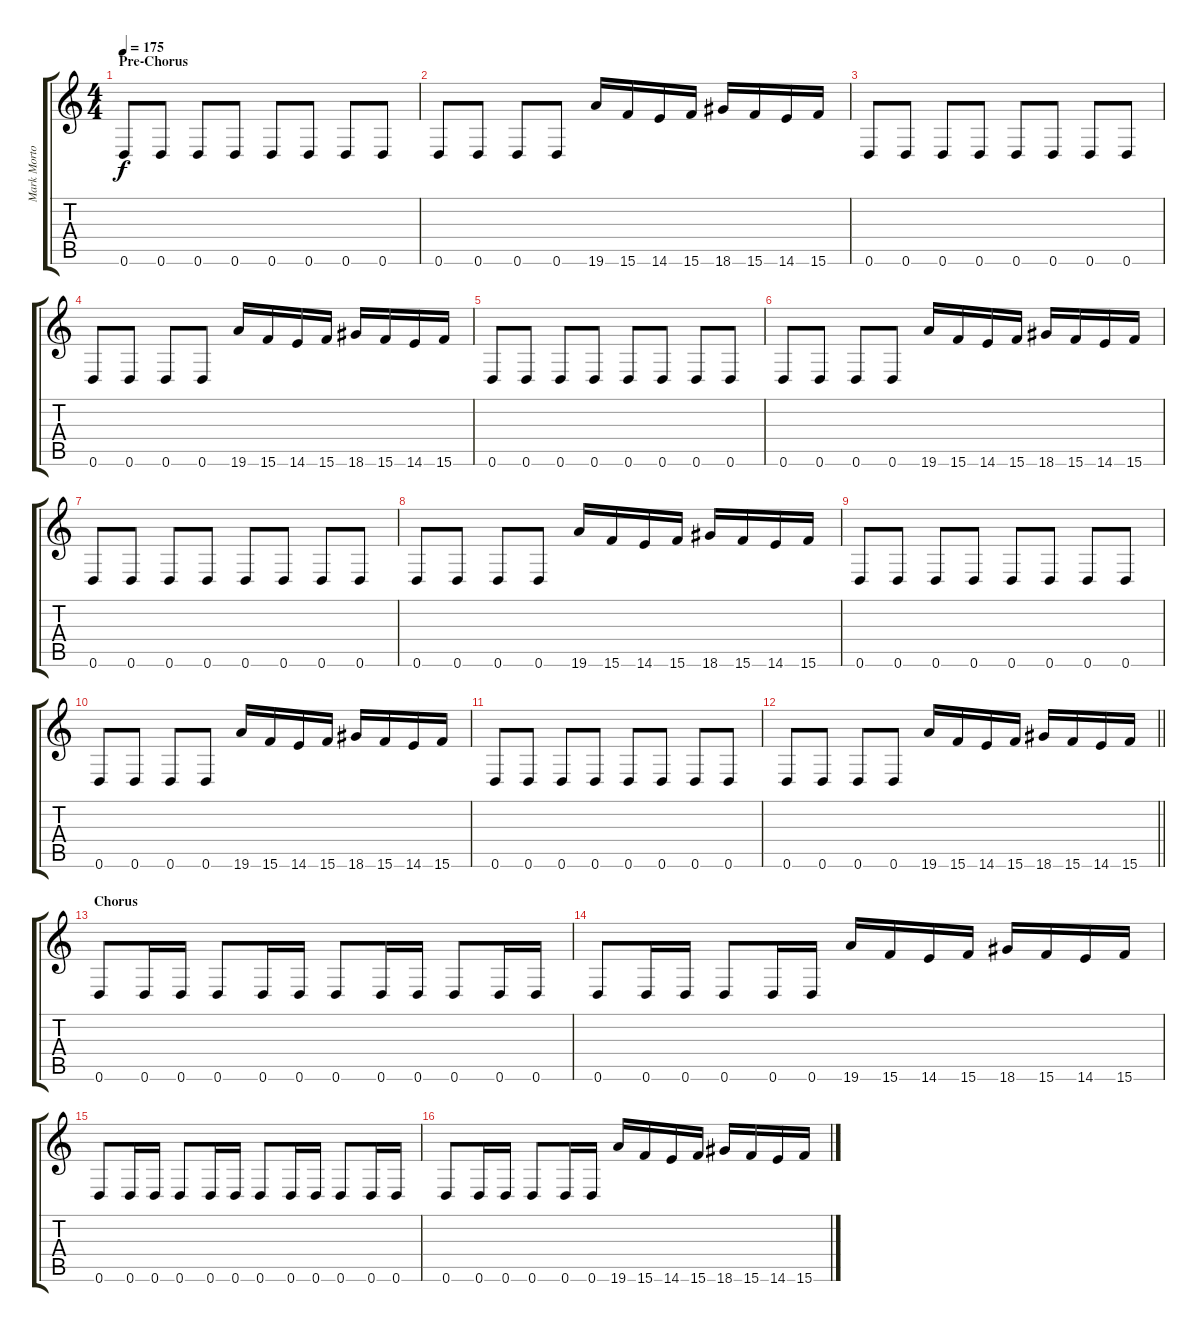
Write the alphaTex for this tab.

\track ("Mark Morton" "Mark Morto") {instrument distortionguitar}
\staff {score tabs}
\tuning (E4 B3 G3 D3 A2 D2) {hide}
\ts (4 4)
\section ("" "Pre-Chorus")
\tempo 175
\clef g2
\ks c
0.6.8{dy f} 0.6.8 0.6.8 0.6.8 0.6.8 0.6.8 0.6.8 0.6.8 |
0.6.8 0.6.8 0.6.8 0.6.8 19.6.16 15.6.16 14.6.16 15.6.16 18.6.16 15.6.16 14.6.16 15.6.16 |
0.6.8 0.6.8 0.6.8 0.6.8 0.6.8 0.6.8 0.6.8 0.6.8 |
0.6.8 0.6.8 0.6.8 0.6.8 19.6.16 15.6.16 14.6.16 15.6.16 18.6.16 15.6.16 14.6.16 15.6.16 |
0.6.8 0.6.8 0.6.8 0.6.8 0.6.8 0.6.8 0.6.8 0.6.8 |
0.6.8 0.6.8 0.6.8 0.6.8 19.6.16 15.6.16 14.6.16 15.6.16 18.6.16 15.6.16 14.6.16 15.6.16 |
0.6.8 0.6.8 0.6.8 0.6.8 0.6.8 0.6.8 0.6.8 0.6.8 |
0.6.8 0.6.8 0.6.8 0.6.8 19.6.16 15.6.16 14.6.16 15.6.16 18.6.16 15.6.16 14.6.16 15.6.16 |
0.6.8 0.6.8 0.6.8 0.6.8 0.6.8 0.6.8 0.6.8 0.6.8 |
0.6.8 0.6.8 0.6.8 0.6.8 19.6.16 15.6.16 14.6.16 15.6.16 18.6.16 15.6.16 14.6.16 15.6.16 |
0.6.8 0.6.8 0.6.8 0.6.8 0.6.8 0.6.8 0.6.8 0.6.8 |
\barLineRight lightlight
0.6.8 0.6.8 0.6.8 0.6.8 19.6.16 15.6.16 14.6.16 15.6.16 18.6.16 15.6.16 14.6.16 15.6.16 |
\section ("" "Chorus")
0.6.8 0.6.16 0.6.16 0.6.8 0.6.16 0.6.16 0.6.8 0.6.16 0.6.16 0.6.8 0.6.16 0.6.16 |
0.6.8 0.6.16 0.6.16 0.6.8 0.6.16 0.6.16 19.6.16 15.6.16 14.6.16 15.6.16 18.6.16 15.6.16 14.6.16 15.6.16 |
0.6.8 0.6.16 0.6.16 0.6.8 0.6.16 0.6.16 0.6.8 0.6.16 0.6.16 0.6.8 0.6.16 0.6.16 |
0.6.8 0.6.16 0.6.16 0.6.8 0.6.16 0.6.16 19.6.16 15.6.16 14.6.16 15.6.16 18.6.16 15.6.16 14.6.16 15.6.16
